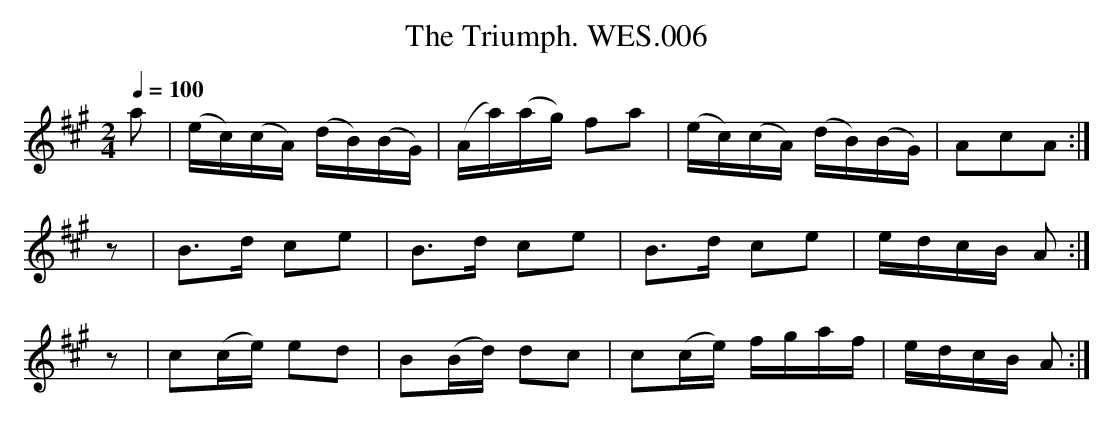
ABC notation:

X:1
T:Triumph. WES.006, The
M:2/4
L:1/8
Q:1/4=100
K:A
a|(e/c/)(c/A/) (d/B/)(B/G/)|(A/a/)(a/g/) fa|(e/c/)(c/A/) (d/B/)(B/G/)|AcA:|
z|B>d ce|B>d ce|B>d ce|e/d/c/B/ A:|
z|c(c/e/) ed|B(B/d/) dc|c(c/e/) f/g/a/f/|e/d/c/B/ A :|
